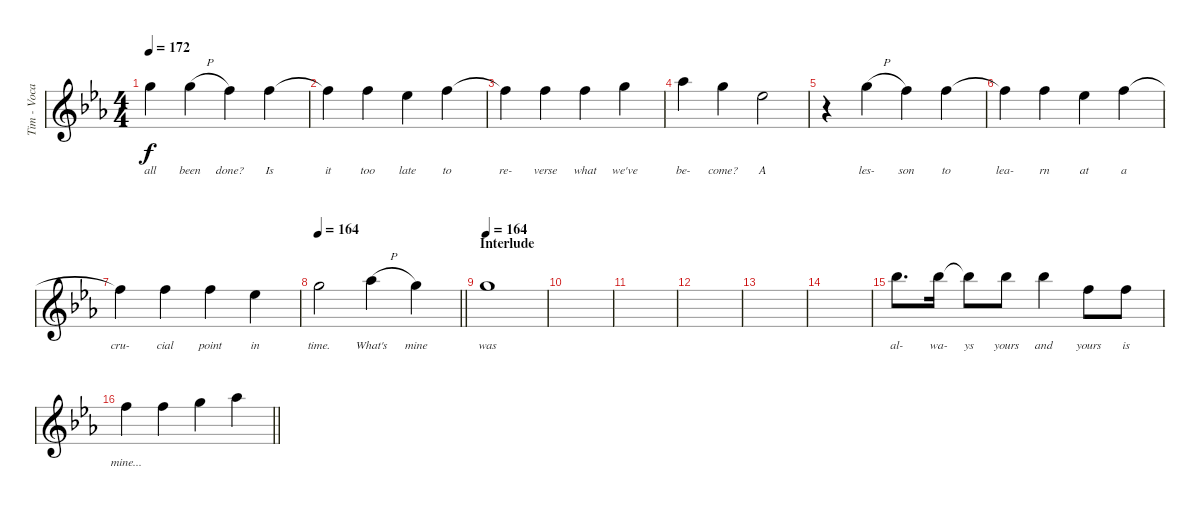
\track ("Tim - Vocals" "Tim - Voca") {instrument distortionguitar}
\staff {score}
\tuning (E4 B3 G3 D3 A2 E2) {hide}
\ts (4 4)
\tempo 172
\clef g2
\ks eb
3.1.4{lyrics (0 "all") lyrics (1 "") lyrics (2 "") lyrics (3 "") lyrics (4 "") dy f} 3.1{h}.4{lyrics (0 "been") lyrics (1 "") lyrics (2 "") lyrics (3 "") lyrics (4 "")} 1.1.4{lyrics (0 "done?") lyrics (1 "") lyrics (2 "") lyrics (3 "") lyrics (4 "")} 1.1.4{lyrics (0 "Is") lyrics (1 "") lyrics (2 "") lyrics (3 "") lyrics (4 "")} |
1.1{t}.4{lyrics (0 "it") lyrics (1 "") lyrics (2 "") lyrics (3 "") lyrics (4 "")} 1.1.4{lyrics (0 "too") lyrics (1 "") lyrics (2 "") lyrics (3 "") lyrics (4 "")} 4.2.4{lyrics (0 "late") lyrics (1 "") lyrics (2 "") lyrics (3 "") lyrics (4 "")} 1.1.4{lyrics (0 "to") lyrics (1 "") lyrics (2 "") lyrics (3 "") lyrics (4 "")} |
1.1{t}.4{lyrics (0 "re-") lyrics (1 "") lyrics (2 "") lyrics (3 "") lyrics (4 "")} 1.1.4{lyrics (0 "verse") lyrics (1 "") lyrics (2 "") lyrics (3 "") lyrics (4 "")} 1.1.4{lyrics (0 "what") lyrics (1 "") lyrics (2 "") lyrics (3 "") lyrics (4 "")} 3.1.4{lyrics (0 "we've") lyrics (1 "") lyrics (2 "") lyrics (3 "") lyrics (4 "")} |
4.1.4{lyrics (0 "be-") lyrics (1 "") lyrics (2 "") lyrics (3 "") lyrics (4 "")} 3.1.4{lyrics (0 "come?") lyrics (1 "") lyrics (2 "") lyrics (3 "") lyrics (4 "")} 4.2.2{lyrics (0 "A") lyrics (1 "") lyrics (2 "") lyrics (3 "") lyrics (4 "")} |
r.4 3.1{h}.4{lyrics (0 "les-") lyrics (1 "") lyrics (2 "") lyrics (3 "") lyrics (4 "")} 1.1.4{lyrics (0 "son") lyrics (1 "") lyrics (2 "") lyrics (3 "") lyrics (4 "")} 1.1.4{lyrics (0 "to") lyrics (1 "") lyrics (2 "") lyrics (3 "") lyrics (4 "")} |
1.1{t}.4{lyrics (0 "lea-") lyrics (1 "") lyrics (2 "") lyrics (3 "") lyrics (4 "")} 1.1.4{lyrics (0 "rn") lyrics (1 "") lyrics (2 "") lyrics (3 "") lyrics (4 "")} 4.2.4{lyrics (0 "at") lyrics (1 "") lyrics (2 "") lyrics (3 "") lyrics (4 "")} 1.1.4{lyrics (0 "a") lyrics (1 "") lyrics (2 "") lyrics (3 "") lyrics (4 "")} |
1.1{t}.4{lyrics (0 "cru-") lyrics (1 "") lyrics (2 "") lyrics (3 "") lyrics (4 "")} 1.1.4{lyrics (0 "cial") lyrics (1 "") lyrics (2 "") lyrics (3 "") lyrics (4 "")} 1.1.4{lyrics (0 "point") lyrics (1 "") lyrics (2 "") lyrics (3 "") lyrics (4 "")} 4.2.4{lyrics (0 "in") lyrics (1 "") lyrics (2 "") lyrics (3 "") lyrics (4 "")} |
\tempo 164
\barLineRight lightlight
8.2.2{lyrics (0 "time.") lyrics (1 "") lyrics (2 "") lyrics (3 "") lyrics (4 "")} 9.2{h}.4{lyrics (0 "What's") lyrics (1 "") lyrics (2 "") lyrics (3 "") lyrics (4 "")} 8.2.4{lyrics (0 "mine") lyrics (1 "") lyrics (2 "") lyrics (3 "") lyrics (4 "")} |
\section ("" "Interlude")
\tempo 164
3.1.1{lyrics (0 "was") lyrics (1 "") lyrics (2 "") lyrics (3 "") lyrics (4 "")} |
|
|
|
|
|
11.2.8{d lyrics (0 "al-") lyrics (1 "") lyrics (2 "") lyrics (3 "") lyrics (4 "")} 6.1.16{lyrics (0 "wa-") lyrics (1 "") lyrics (2 "") lyrics (3 "") lyrics (4 "")} 6.1{t}.8{lyrics (0 "ys") lyrics (1 "") lyrics (2 "") lyrics (3 "") lyrics (4 "")} 6.1.8{lyrics (0 "yours") lyrics (1 "") lyrics (2 "") lyrics (3 "") lyrics (4 "")} 11.2.4{lyrics (0 "and") lyrics (1 "") lyrics (2 "") lyrics (3 "") lyrics (4 "")} 6.2.8{lyrics (0 "yours") lyrics (1 "") lyrics (2 "") lyrics (3 "") lyrics (4 "")} 1.1.8{lyrics (0 "is") lyrics (1 "") lyrics (2 "") lyrics (3 "") lyrics (4 "")} |
\barLineRight lightlight
1.1.4{lyrics (0 "mine...") lyrics (1 "") lyrics (2 "") lyrics (3 "") lyrics (4 "")} 1.1.4 3.1.4 4.1.4
